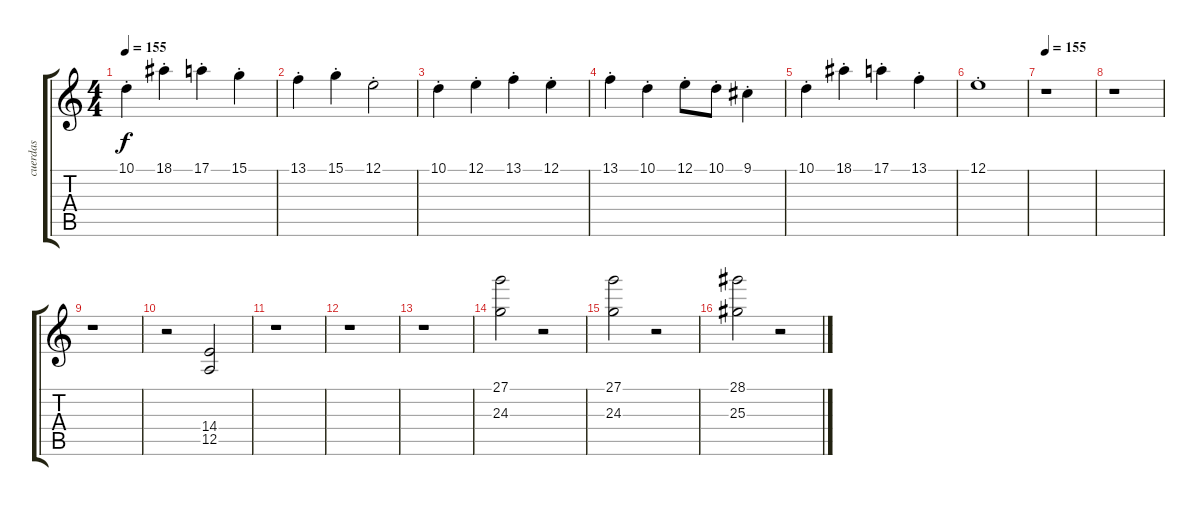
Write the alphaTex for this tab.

\track ("cuerdas" "cuerdas") {instrument stringensemble2}
\staff {score tabs}
\tuning (E4 B3 G3 D3 A2 E2) {hide}
\ts (4 4)
\tempo 155
\clef g2
\ks c
10.1{st}.4{dy f} 18.1{st}.4 17.1{st}.4 15.1{st}.4 |
13.1{st}.4 15.1{st}.4 12.1{st}.2 |
10.1{st}.4{volume 5 balance 0 instrument stringensemble1} 12.1{st}.4 13.1{st}.4 12.1{st}.4 |
13.1{st}.4 10.1{st}.4 12.1{st}.8 10.1{st}.8 9.1{st}.4 |
10.1{st}.4 18.1{st}.4 17.1{st}.4 13.1{st}.4 |
12.1{st}.1 |
\tempo 155
r.1{volume 16 balance 5 instrument stringensemble2} |
r.1 |
r.1 |
r.2 (14.4 12.5).2 |
r.1{volume 9 balance 8 instrument stringensemble1} |
r.1 |
r.1 |
(27.1 24.3).2 r.2 |
(27.1 24.3).2 r.2 |
(28.1 25.3).2 r.2
